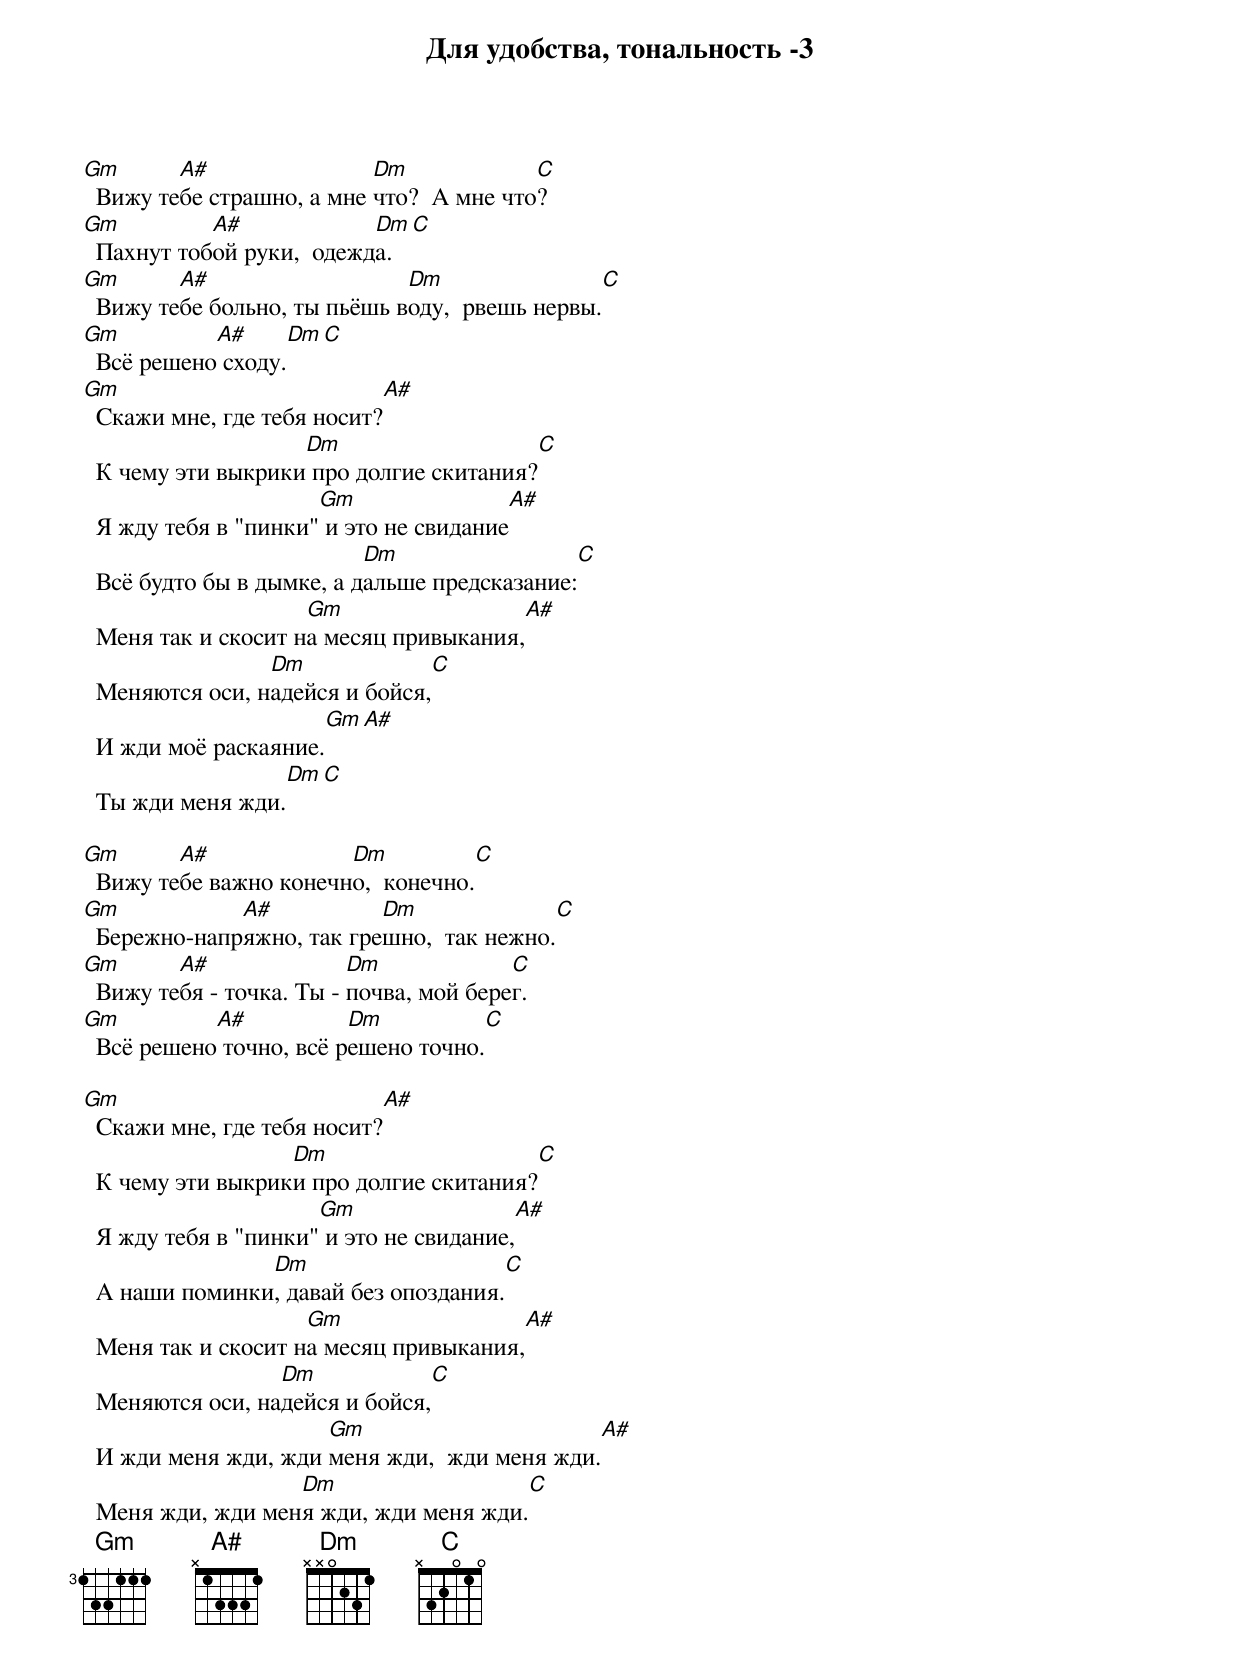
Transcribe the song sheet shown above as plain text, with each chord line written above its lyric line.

Для удобства, тональность -3

Gm       A#                Dm             C
  Вижу тебе страшно, а мне что?  А мне что?
Gm          A#             Dm             C
  Пахнут тобой руки,  одежда.
Gm       A#                   Dm                C
  Вижу тебе больно, ты пьёшь воду,  рвешь нервы.
Gm          A#            Dm             C
  Всё решено сходу.
Gm                              A#
  Скажи мне, где тебя носит?
                    Dm                              C
  К чему эти выкрики про долгие скитания?
                      Gm                      A#
  Я жду тебя в "пинки" и это не свидание
                           Dm                              C
  Всё будто бы в дымке, а дальше предсказание:
                     Gm                  A#
  Меня так и скосит на месяц привыкания,
                 Dm                   C
  Меняются оси, надейся и бойся,
                       Gm            A#
  И жди моё раскаяние.
                      Dm             C
  Ты жди меня жди.

Gm       A#             Dm           C
  Вижу тебе важно конечно,  конечно.
Gm            A#           Dm               C
  Бережно-напряжно, так грешно,  так нежно.
Gm       A#               Dm             C
  Вижу тебя - точка. Ты - почва, мой берег.
Gm          A#           Dm             C
  Всё решено точно, всё решено точно.

Gm                              A#
  Скажи мне, где тебя носит?
                   Dm                              C
  К чему эти выкрики про долгие скитания?
                      Gm                      A#
  Я жду тебя в "пинки" и это не свидание,
                Dm                           C
  А наши поминки, давай без опоздания.
                     Gm                     A#
  Меня так и скосит на месяц привыкания,
                  Dm                  C
  Меняются оси, надейся и бойся,
                      Gm                          A#
  И жди меня жди, жди меня жди,  жди меня жди.
                   Dm                    C
  Меня жди, жди меня жди, жди меня жди.
